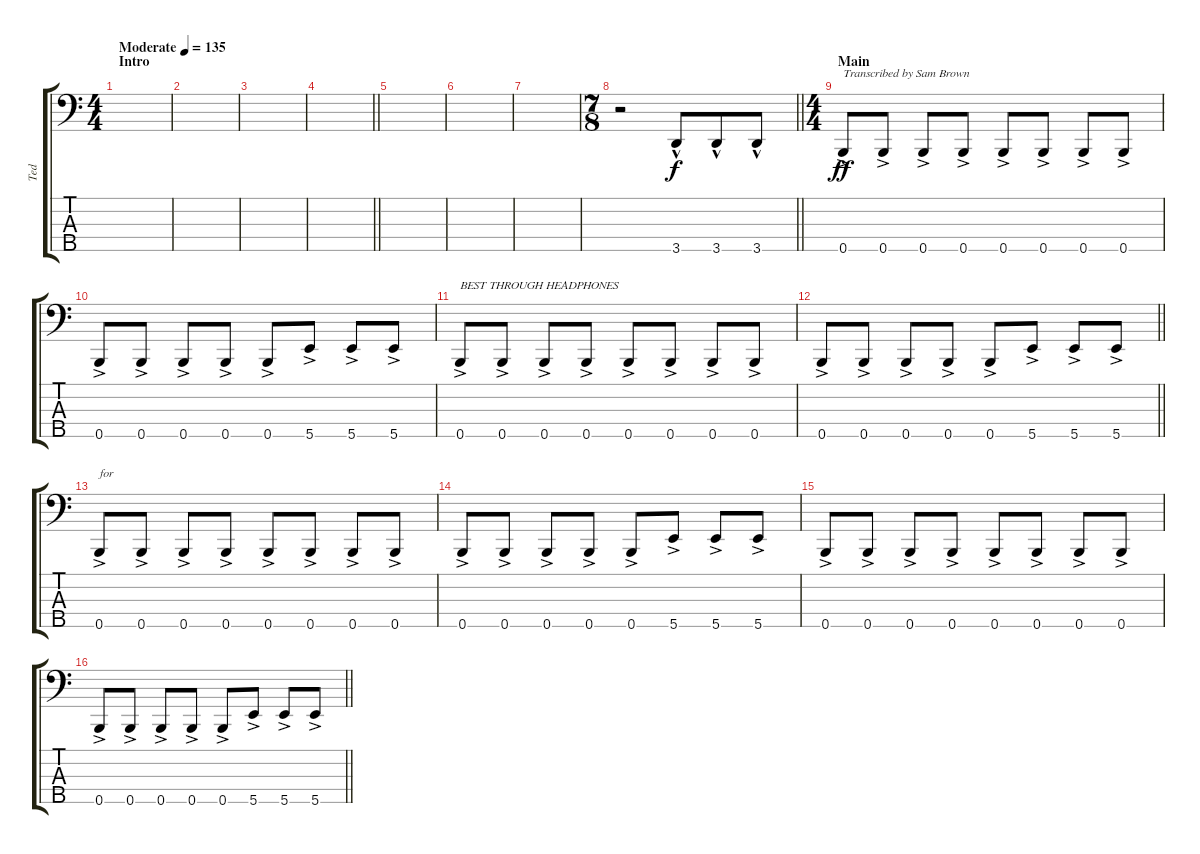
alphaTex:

\track ("Ted" "Ted") {instrument electricbassfinger}
\staff {score tabs}
\tuning (G2 D2 A1 E1 B0) {hide}
\ts (4 4)
\section ("" "Intro")
\tempo (135 "Moderate")
\clef f4
\ks c
|
|
|
\barLineRight lightlight
|
\section ("" "")
|
|
|
\ts (7 8)
\barLineRight lightlight
r.2 3.5{hac}.8 3.5{hac}.8 3.5{hac}.8 |
\ts (4 4)
\section ("" "Main")
0.5{ac}.8{txt "Transcribed by Sam Brown" dy ff} 0.5{ac}.8 0.5{ac}.8 0.5{ac}.8 0.5{ac}.8 0.5{ac}.8 0.5{ac}.8 0.5{ac}.8 |
0.5{ac}.8 0.5{ac}.8 0.5{ac}.8 0.5{ac}.8 0.5{ac}.8 5.5{ac}.8 5.5{ac}.8 5.5{ac}.8 |
0.5{ac}.8{txt "BEST THROUGH HEADPHONES"} 0.5{ac}.8 0.5{ac}.8 0.5{ac}.8 0.5{ac}.8 0.5{ac}.8 0.5{ac}.8 0.5{ac}.8 |
\barLineRight lightlight
0.5{ac}.8 0.5{ac}.8 0.5{ac}.8 0.5{ac}.8 0.5{ac}.8 5.5{ac}.8 5.5{ac}.8 5.5{ac}.8 |
\section ("" "")
0.5{ac}.8{txt "for"} 0.5{ac}.8 0.5{ac}.8 0.5{ac}.8 0.5{ac}.8 0.5{ac}.8 0.5{ac}.8 0.5{ac}.8 |
0.5{ac}.8 0.5{ac}.8 0.5{ac}.8 0.5{ac}.8 0.5{ac}.8 5.5{ac}.8 5.5{ac}.8 5.5{ac}.8 |
0.5{ac}.8 0.5{ac}.8 0.5{ac}.8 0.5{ac}.8 0.5{ac}.8 0.5{ac}.8 0.5{ac}.8 0.5{ac}.8 |
\barLineRight lightlight
0.5{ac}.8 0.5{ac}.8 0.5{ac}.8 0.5{ac}.8 0.5{ac}.8 5.5{ac}.8 5.5{ac}.8 5.5{ac}.8
